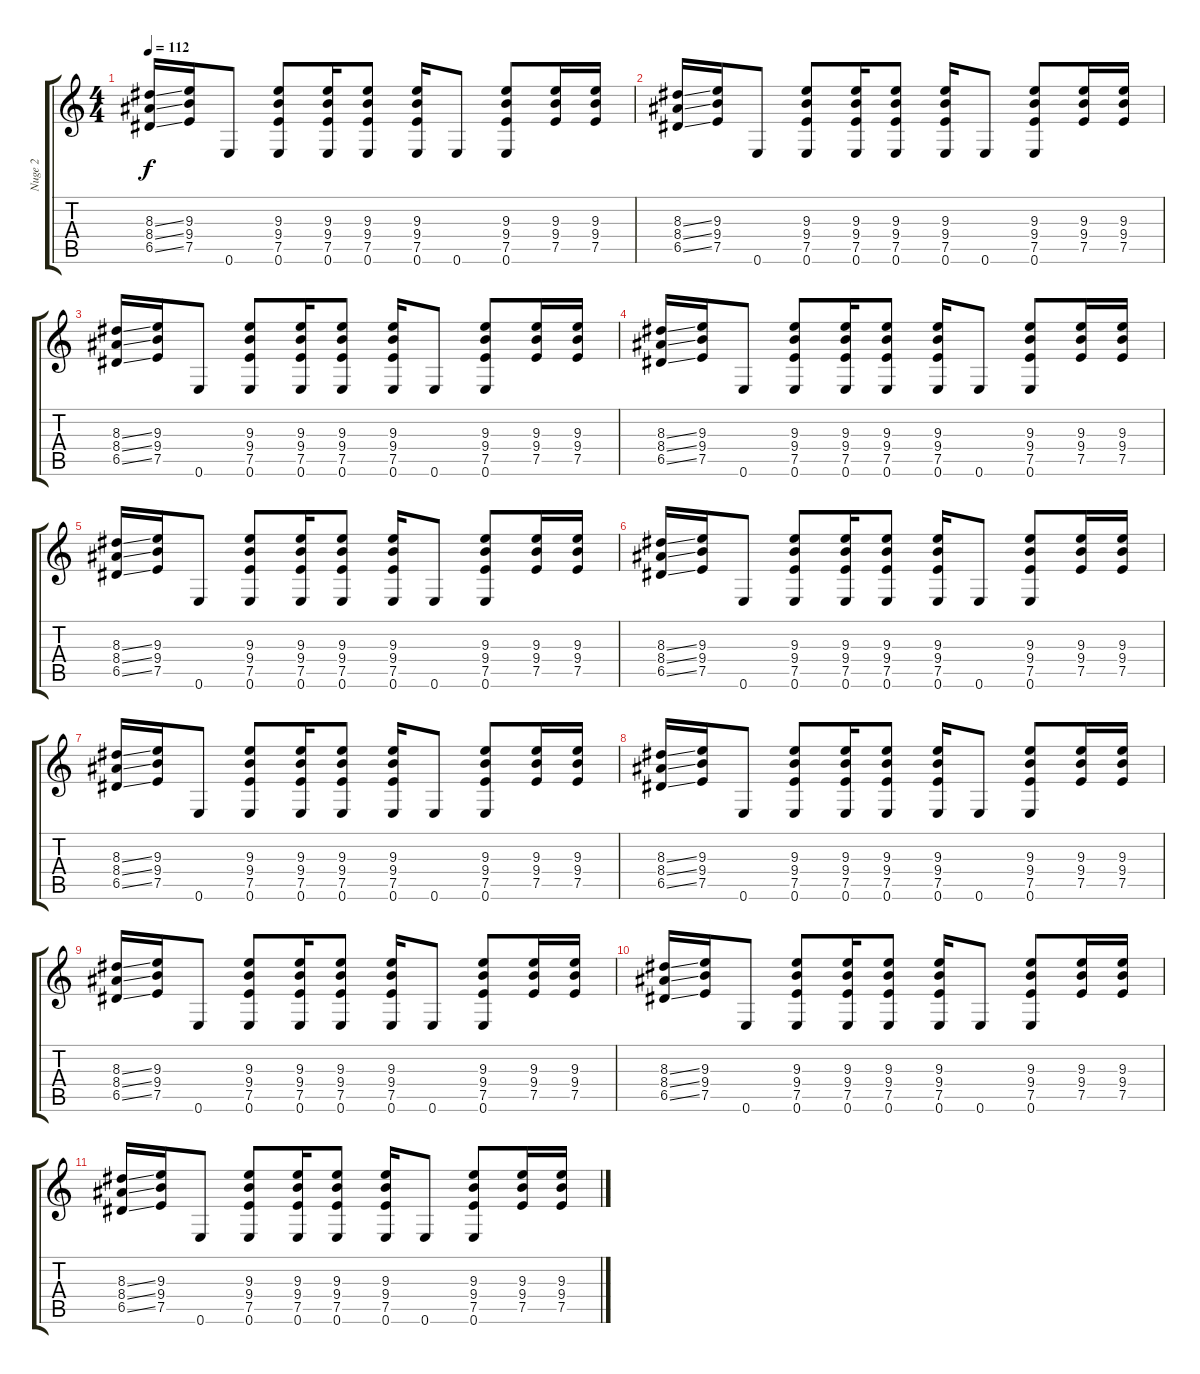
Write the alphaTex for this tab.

\track ("Nuge 2" "Nuge 2") {instrument overdrivenguitar}
\staff {score tabs}
\tuning (E4 B3 G3 D3 A2 E2) {hide}
\ts (4 4)
\tempo 112
\clef g2
\ks c
(8.3{ss} 8.4{ss} 6.5{ss}).16{dy f} (9.3 9.4 7.5).16 0.6.8 (9.3 9.4 7.5 0.6).8 (9.3 9.4 7.5 0.6).16 (9.3 9.4 7.5 0.6).8 (9.3 9.4 7.5 0.6).16 0.6.8 (9.3 9.4 7.5 0.6).8 (9.3 9.4 7.5).16 (9.3 9.4 7.5).16 |
(8.3{ss} 8.4{ss} 6.5{ss}).16 (9.3 9.4 7.5).16 0.6.8 (9.3 9.4 7.5 0.6).8 (9.3 9.4 7.5 0.6).16 (9.3 9.4 7.5 0.6).8 (9.3 9.4 7.5 0.6).16 0.6.8 (9.3 9.4 7.5 0.6).8 (9.3 9.4 7.5).16 (9.3 9.4 7.5).16 |
(8.3{ss} 8.4{ss} 6.5{ss}).16 (9.3 9.4 7.5).16 0.6.8 (9.3 9.4 7.5 0.6).8 (9.3 9.4 7.5 0.6).16 (9.3 9.4 7.5 0.6).8 (9.3 9.4 7.5 0.6).16 0.6.8 (9.3 9.4 7.5 0.6).8 (9.3 9.4 7.5).16 (9.3 9.4 7.5).16 |
(8.3{ss} 8.4{ss} 6.5{ss}).16 (9.3 9.4 7.5).16 0.6.8 (9.3 9.4 7.5 0.6).8 (9.3 9.4 7.5 0.6).16 (9.3 9.4 7.5 0.6).8 (9.3 9.4 7.5 0.6).16 0.6.8 (9.3 9.4 7.5 0.6).8 (9.3 9.4 7.5).16 (9.3 9.4 7.5).16 |
(8.3{ss} 8.4{ss} 6.5{ss}).16 (9.3 9.4 7.5).16 0.6.8 (9.3 9.4 7.5 0.6).8 (9.3 9.4 7.5 0.6).16 (9.3 9.4 7.5 0.6).8 (9.3 9.4 7.5 0.6).16 0.6.8 (9.3 9.4 7.5 0.6).8 (9.3 9.4 7.5).16 (9.3 9.4 7.5).16 |
(8.3{ss} 8.4{ss} 6.5{ss}).16 (9.3 9.4 7.5).16 0.6.8 (9.3 9.4 7.5 0.6).8 (9.3 9.4 7.5 0.6).16 (9.3 9.4 7.5 0.6).8 (9.3 9.4 7.5 0.6).16 0.6.8 (9.3 9.4 7.5 0.6).8 (9.3 9.4 7.5).16 (9.3 9.4 7.5).16 |
(8.3{ss} 8.4{ss} 6.5{ss}).16 (9.3 9.4 7.5).16 0.6.8 (9.3 9.4 7.5 0.6).8 (9.3 9.4 7.5 0.6).16 (9.3 9.4 7.5 0.6).8 (9.3 9.4 7.5 0.6).16 0.6.8 (9.3 9.4 7.5 0.6).8 (9.3 9.4 7.5).16 (9.3 9.4 7.5).16 |
(8.3{ss} 8.4{ss} 6.5{ss}).16 (9.3 9.4 7.5).16 0.6.8 (9.3 9.4 7.5 0.6).8 (9.3 9.4 7.5 0.6).16 (9.3 9.4 7.5 0.6).8 (9.3 9.4 7.5 0.6).16 0.6.8 (9.3 9.4 7.5 0.6).8 (9.3 9.4 7.5).16 (9.3 9.4 7.5).16 |
(8.3{ss} 8.4{ss} 6.5{ss}).16 (9.3 9.4 7.5).16 0.6.8 (9.3 9.4 7.5 0.6).8 (9.3 9.4 7.5 0.6).16 (9.3 9.4 7.5 0.6).8 (9.3 9.4 7.5 0.6).16 0.6.8 (9.3 9.4 7.5 0.6).8 (9.3 9.4 7.5).16 (9.3 9.4 7.5).16 |
(8.3{ss} 8.4{ss} 6.5{ss}).16 (9.3 9.4 7.5).16 0.6.8 (9.3 9.4 7.5 0.6).8 (9.3 9.4 7.5 0.6).16 (9.3 9.4 7.5 0.6).8 (9.3 9.4 7.5 0.6).16 0.6.8 (9.3 9.4 7.5 0.6).8 (9.3 9.4 7.5).16 (9.3 9.4 7.5).16 |
(8.3{ss} 8.4{ss} 6.5{ss}).16 (9.3 9.4 7.5).16 0.6.8 (9.3 9.4 7.5 0.6).8 (9.3 9.4 7.5 0.6).16 (9.3 9.4 7.5 0.6).8 (9.3 9.4 7.5 0.6).16 0.6.8 (9.3 9.4 7.5 0.6).8 (9.3 9.4 7.5).16 (9.3 9.4 7.5).16
